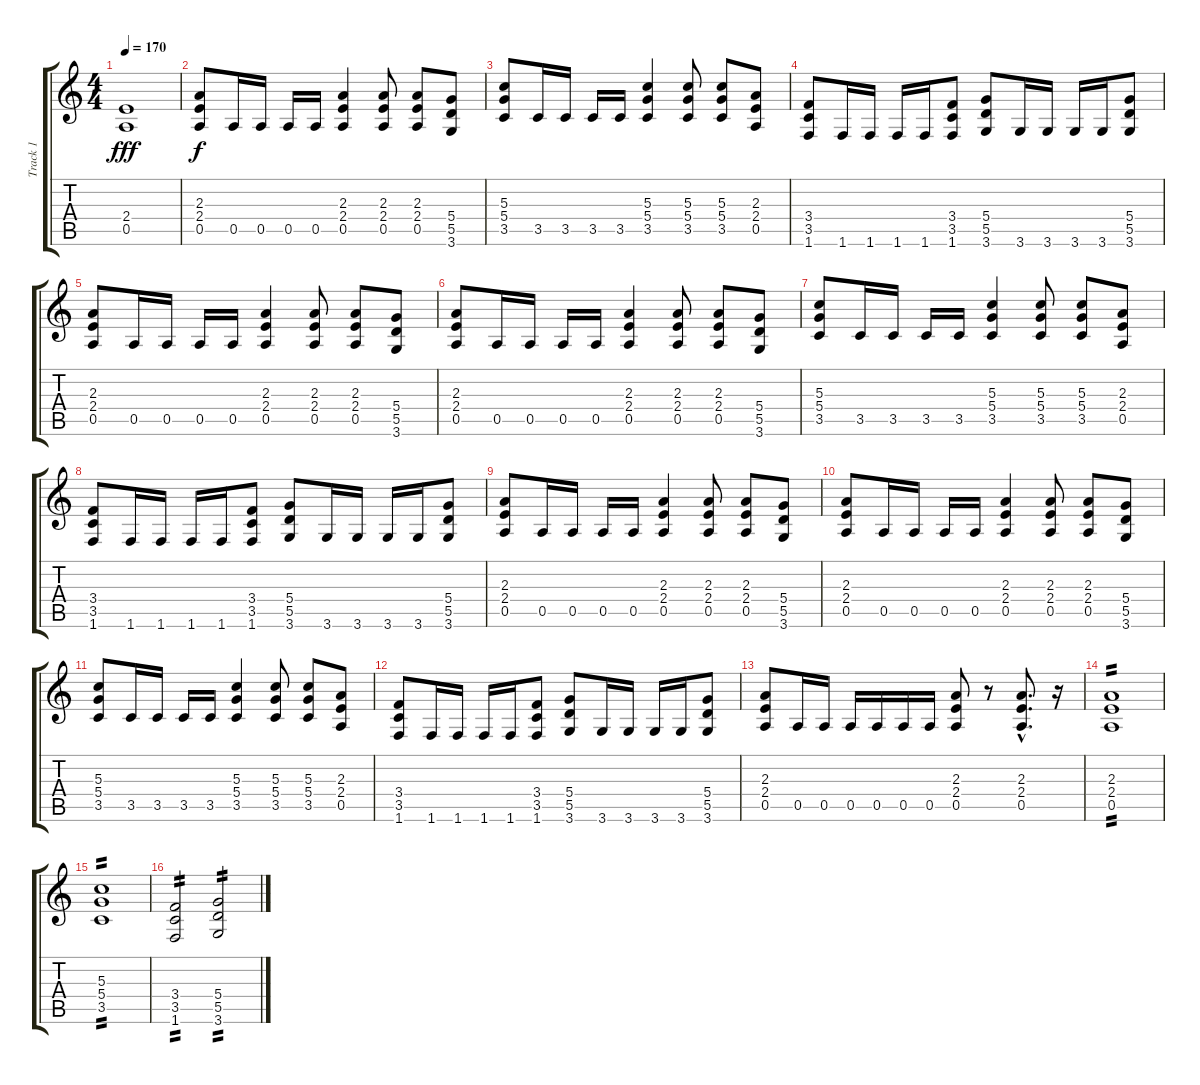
\track ("Track 1" "Track 1") {instrument distortionguitar}
\staff {score tabs}
\tuning (E4 B3 G3 D3 A2 E2) {hide}
\ts (4 4)
\tempo 170
\clef g2
\ks c
(2.4 0.5).1{dy fff} |
(2.3 2.4 0.5).8{dy f} 0.5.16 0.5.16 0.5.16 0.5.16 (2.3 2.4 0.5).4 (2.3 2.4 0.5).8 (2.3 2.4 0.5).8 (5.4 5.5 3.6).8 |
(5.3 5.4 3.5).8 3.5.16 3.5.16 3.5.16 3.5.16 (5.3 5.4 3.5).4 (5.3 5.4 3.5).8 (5.3 5.4 3.5).8 (2.3 2.4 0.5).8 |
(3.4 3.5 1.6).8 1.6.16 1.6.16 1.6.16 1.6.16 (3.4 3.5 1.6).8 (5.4 5.5 3.6).8 3.6.16 3.6.16 3.6.16 3.6.16 (5.4 5.5 3.6).8 |
(2.3 2.4 0.5).8 0.5.16 0.5.16 0.5.16 0.5.16 (2.3 2.4 0.5).4 (2.3 2.4 0.5).8 (2.3 2.4 0.5).8 (5.4 5.5 3.6).8 |
(2.3 2.4 0.5).8 0.5.16 0.5.16 0.5.16 0.5.16 (2.3 2.4 0.5).4 (2.3 2.4 0.5).8 (2.3 2.4 0.5).8 (5.4 5.5 3.6).8 |
(5.3 5.4 3.5).8 3.5.16 3.5.16 3.5.16 3.5.16 (5.3 5.4 3.5).4 (5.3 5.4 3.5).8 (5.3 5.4 3.5).8 (2.3 2.4 0.5).8 |
(3.4 3.5 1.6).8 1.6.16 1.6.16 1.6.16 1.6.16 (3.4 3.5 1.6).8 (5.4 5.5 3.6).8 3.6.16 3.6.16 3.6.16 3.6.16 (5.4 5.5 3.6).8 |
(2.3 2.4 0.5).8 0.5.16 0.5.16 0.5.16 0.5.16 (2.3 2.4 0.5).4 (2.3 2.4 0.5).8 (2.3 2.4 0.5).8 (5.4 5.5 3.6).8 |
(2.3 2.4 0.5).8 0.5.16 0.5.16 0.5.16 0.5.16 (2.3 2.4 0.5).4 (2.3 2.4 0.5).8 (2.3 2.4 0.5).8 (5.4 5.5 3.6).8 |
(5.3 5.4 3.5).8 3.5.16 3.5.16 3.5.16 3.5.16 (5.3 5.4 3.5).4 (5.3 5.4 3.5).8 (5.3 5.4 3.5).8 (2.3 2.4 0.5).8 |
(3.4 3.5 1.6).8 1.6.16 1.6.16 1.6.16 1.6.16 (3.4 3.5 1.6).8 (5.4 5.5 3.6).8 3.6.16 3.6.16 3.6.16 3.6.16 (5.4 5.5 3.6).8 |
(2.3 2.4 0.5).8 0.5.16 0.5.16 0.5.16 0.5.16 0.5.16 0.5.16 (2.3 2.4 0.5).8 r.8 (2.3{hac} 2.4{hac} 0.5{hac}).8{d} r.16 |
(2.3 2.4 0.5).1{tp 2 volume 16 instrument distortionguitar} |
(5.3 5.4 3.5).1{tp 2 volume 16} |
(3.4 3.5 1.6).2{tp 2 volume 16} (5.4 5.5 3.6).2{tp 2 volume 16}
